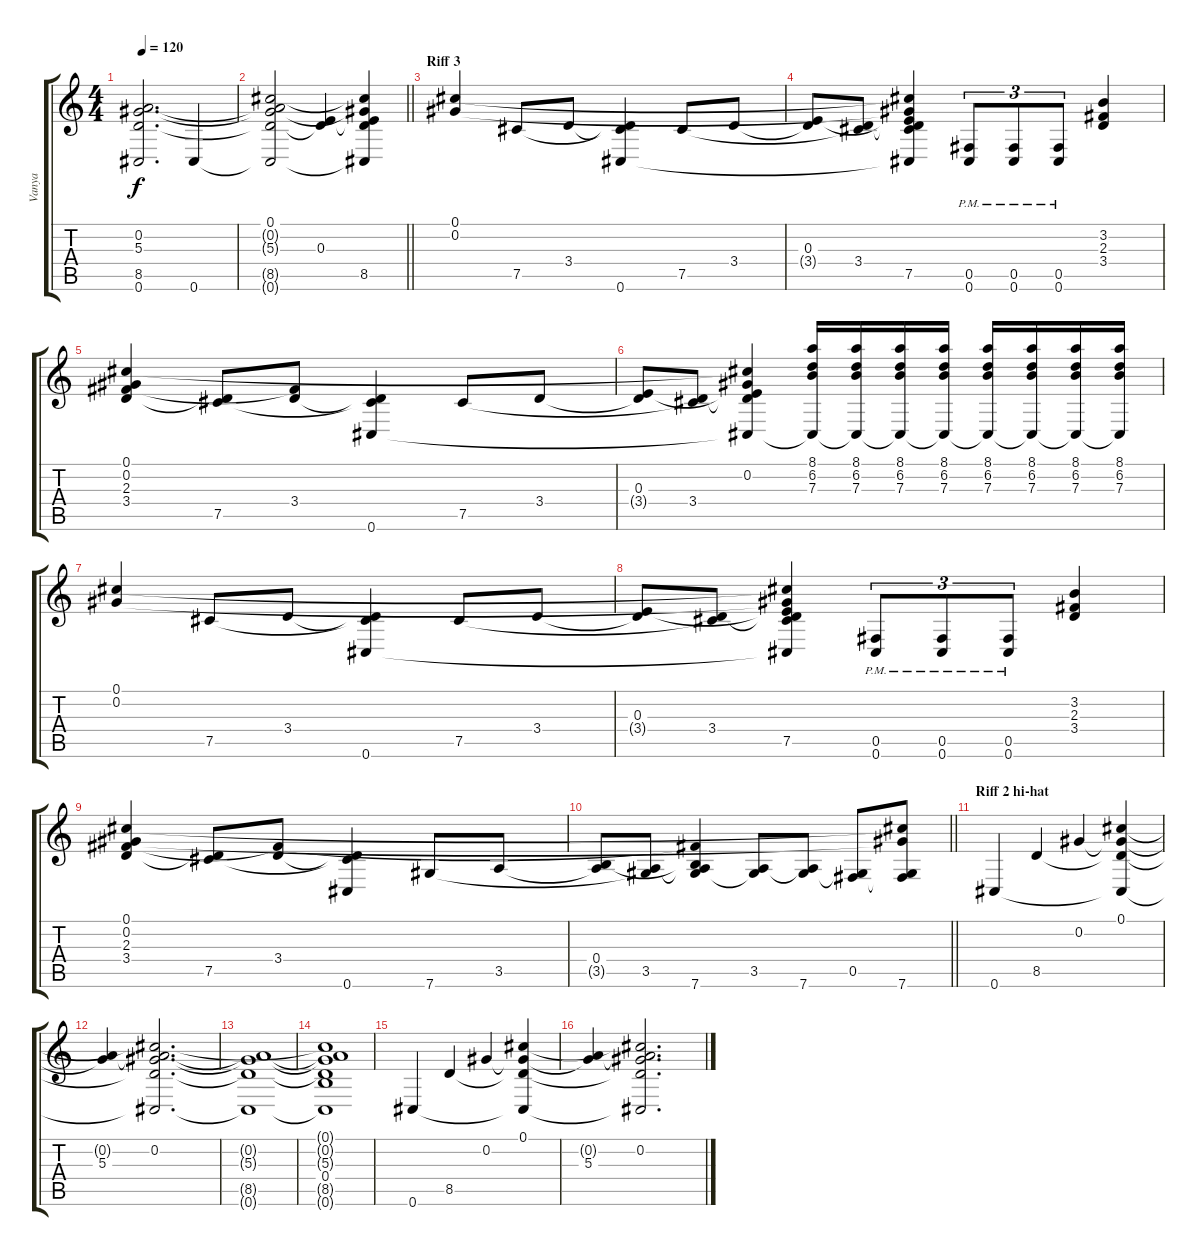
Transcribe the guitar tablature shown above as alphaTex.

\track ("Vanya" "Vanya") {instrument overdrivenguitar}
\staff {score tabs}
\tuning (Db4 Ab3 E3 B2 Gb2 Db2) {hide}
\ts (4 4)
\tempo 120
\clef g2
\ks c
(0.2{t} 5.3{t} 8.5{t} 0.6{t}).2{d dy f} 0.6.4 |
\barLineRight lightlight
(0.1{t} 0.2{t} 5.3{t} 8.5{t} 0.6{t}).2 (0.3 8.5{t}).4 (0.1{t} 0.2{t} 0.3{t} 8.5 0.6{t}).4 |
\section ("" "Riff 3 ")
(0.1 0.2).4 7.5.8 3.4.8 (3.4{t} 7.5{t} 0.6).4 7.5.8 3.4.8 |
(0.3 3.4{t}).8 (3.4 7.5{t}).8 (0.1{t} 0.2{t} 0.3{t} 3.4{t} 7.5 0.6{t}).4 (0.5{pm} 0.6{pm}).8{tu (3 2)} (0.5{pm} 0.6{pm}).8{tu (3 2)} (0.5{pm} 0.6{pm}).8{tu (3 2)} (3.2 2.3 3.4).4 |
(0.1 0.2 2.3 3.4).4 (3.4{t} 7.5).8 (2.3{t} 3.4).8 (3.4{t} 7.5{t} 0.6).4 7.5.8 3.4.8 |
(0.3 3.4{t}).8 (3.4 7.5{t}).8 (0.1{t} 0.2 0.3{t} 3.4{t} 0.6{t}).4 (8.1 6.2 7.3 0.6{t}).16 (8.1 6.2 7.3 0.6{t}).16 (8.1 6.2 7.3 0.6{t}).16 (8.1 6.2 7.3 0.6{t}).16 (8.1 6.2 7.3 0.6{t}).16 (8.1 6.2 7.3 0.6{t}).16 (8.1 6.2 7.3 0.6{t}).16 (8.1 6.2 7.3 0.6{t}).16 |
(0.1 0.2).4 7.5.8 3.4.8 (3.4{t} 7.5{t} 0.6).4 7.5.8 3.4.8 |
(0.3 3.4{t}).8 (3.4 7.5{t}).8 (0.1{t} 0.2{t} 0.3{t} 3.4{t} 7.5 0.6{t}).4 (0.5{pm} 0.6{pm}).8{tu (3 2)} (0.5{pm} 0.6{pm}).8{tu (3 2)} (0.5{pm} 0.6{pm}).8{tu (3 2)} (3.2 2.3 3.4).4 |
(0.1 0.2 2.3 3.4).4 (3.4{t} 7.5).8 (2.3{t} 3.4).8 (3.4{t} 7.5{t} 0.6).4 7.6.8 3.5.8 |
\barLineRight lightlight
(0.4 3.5{t}).8 (3.5 7.6{t}).8 (2.3{t} 0.4{t} 3.5{t} 7.6).4 (3.5 7.6{t}).8 (3.5{t} 7.6).8 (0.5 7.6{t}).8 (0.1{t} 0.2{t} 0.5{t} 7.6).8 |
\section ("" "Riff 2 hi-hat")
0.6.4 8.5.4 0.2.4 (0.1 0.2{t} 8.5{t} 0.6{t}).4 |
(0.2{t} 5.3).4 (0.1{t} 0.2 5.3{t} 8.5{t} 0.6{t}).2{d} |
(0.2{t} 5.3{t} 8.5{t} 0.6{t}).1 |
(0.1{t} 0.2{t} 5.3{t} 0.4 8.5{t} 0.6{t}).1 |
0.6.4 8.5.4 0.2.4 (0.1 0.2{t} 8.5{t} 0.6{t}).4 |
(0.2{t} 5.3).4 (0.1{t} 0.2 5.3{t} 8.5{t} 0.6{t}).2{d}
